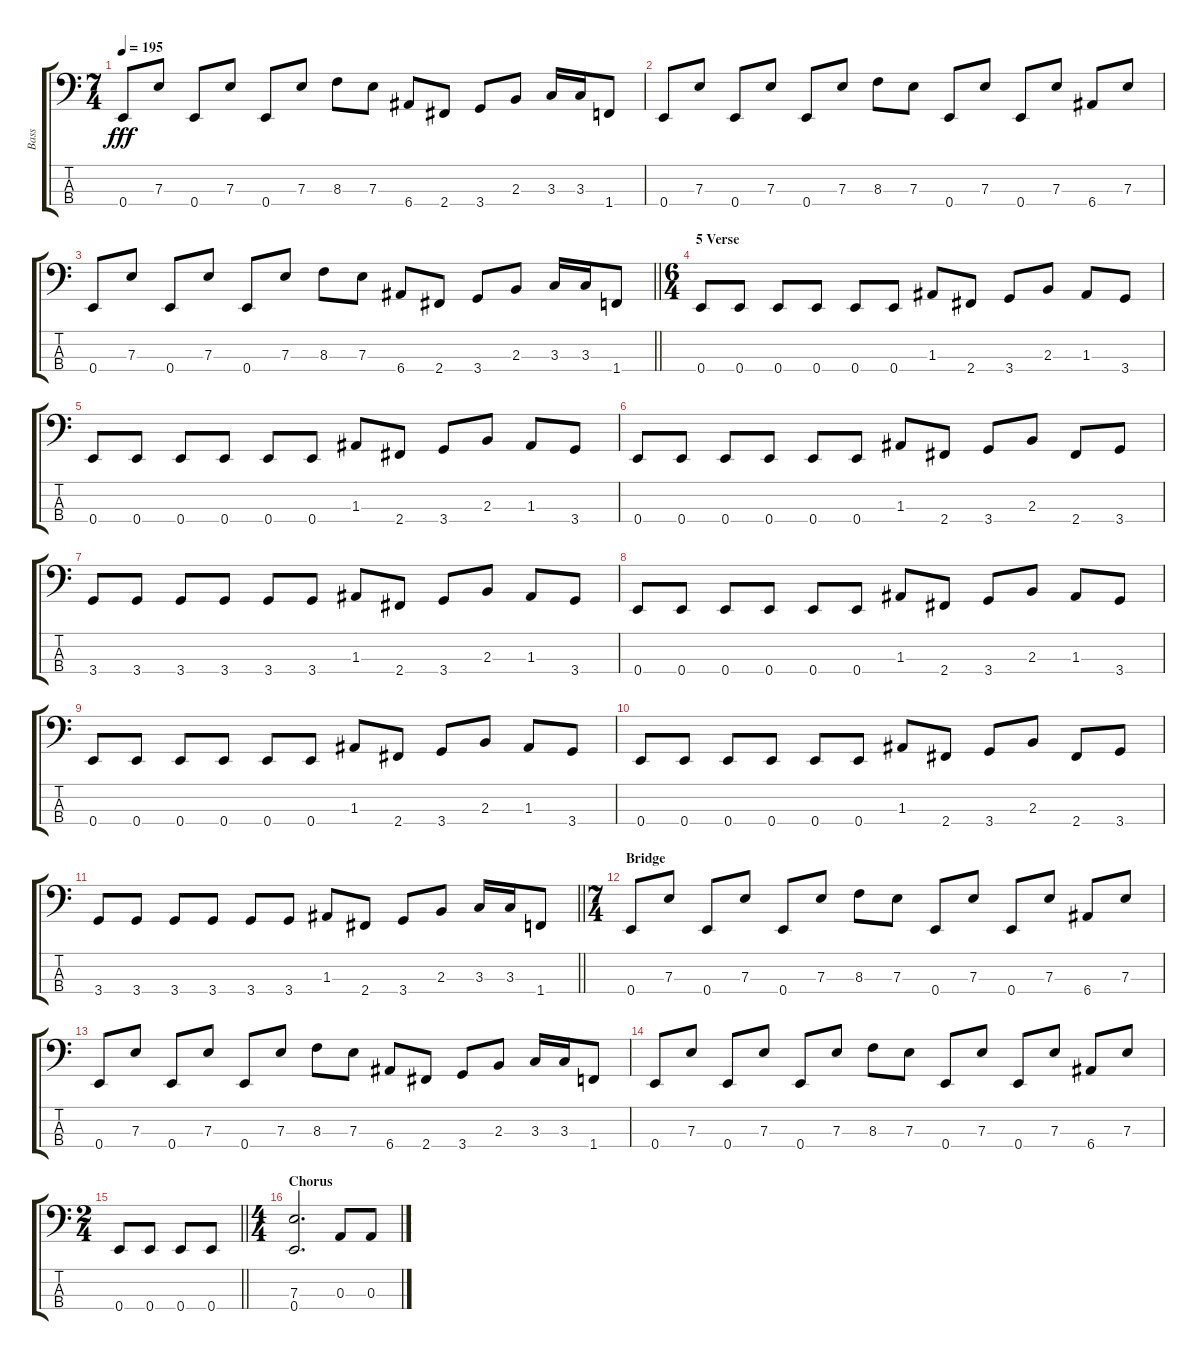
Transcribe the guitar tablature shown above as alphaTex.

\track ("Bass" "Bass") {instrument electricbasspick}
\staff {score tabs}
\tuning (G2 D2 A1 E1) {hide}
\ts (7 4)
\tempo 195
\clef f4
\ks c
0.4.8{dy fff} 7.3.8 0.4.8 7.3.8 0.4.8 7.3.8 8.3.8 7.3.8 6.4.8 2.4.8 3.4.8 2.3.8 3.3.16 3.3.16 1.4.8 |
0.4.8 7.3.8 0.4.8 7.3.8 0.4.8 7.3.8 8.3.8 7.3.8 0.4.8 7.3.8 0.4.8 7.3.8 6.4.8 7.3.8 |
\barLineRight lightlight
0.4.8 7.3.8 0.4.8 7.3.8 0.4.8 7.3.8 8.3.8 7.3.8 6.4.8 2.4.8 3.4.8 2.3.8 3.3.16 3.3.16 1.4.8 |
\ts (6 4)
\section ("" "5 Verse")
0.4.8 0.4.8 0.4.8 0.4.8 0.4.8 0.4.8 1.3.8 2.4.8 3.4.8 2.3.8 1.3.8 3.4.8 |
0.4.8 0.4.8 0.4.8 0.4.8 0.4.8 0.4.8 1.3.8 2.4.8 3.4.8 2.3.8 1.3.8 3.4.8 |
0.4.8 0.4.8 0.4.8 0.4.8 0.4.8 0.4.8 1.3.8 2.4.8 3.4.8 2.3.8 2.4.8 3.4.8 |
3.4.8 3.4.8 3.4.8 3.4.8 3.4.8 3.4.8 1.3.8 2.4.8 3.4.8 2.3.8 1.3.8 3.4.8 |
0.4.8 0.4.8 0.4.8 0.4.8 0.4.8 0.4.8 1.3.8 2.4.8 3.4.8 2.3.8 1.3.8 3.4.8 |
0.4.8 0.4.8 0.4.8 0.4.8 0.4.8 0.4.8 1.3.8 2.4.8 3.4.8 2.3.8 1.3.8 3.4.8 |
0.4.8 0.4.8 0.4.8 0.4.8 0.4.8 0.4.8 1.3.8 2.4.8 3.4.8 2.3.8 2.4.8 3.4.8 |
\barLineRight lightlight
3.4.8 3.4.8 3.4.8 3.4.8 3.4.8 3.4.8 1.3.8 2.4.8 3.4.8 2.3.8 3.3.16 3.3.16 1.4.8 |
\ts (7 4)
\section ("" "Bridge")
0.4.8 7.3.8 0.4.8 7.3.8 0.4.8 7.3.8 8.3.8 7.3.8 0.4.8 7.3.8 0.4.8 7.3.8 6.4.8 7.3.8 |
0.4.8 7.3.8 0.4.8 7.3.8 0.4.8 7.3.8 8.3.8 7.3.8 6.4.8 2.4.8 3.4.8 2.3.8 3.3.16 3.3.16 1.4.8 |
0.4.8 7.3.8 0.4.8 7.3.8 0.4.8 7.3.8 8.3.8 7.3.8 0.4.8 7.3.8 0.4.8 7.3.8 6.4.8 7.3.8 |
\ts (2 4)
\barLineRight lightlight
0.4.8 0.4.8 0.4.8 0.4.8 |
\ts (4 4)
\section ("" "Chorus")
(7.3 0.4).2{d} 0.3.8 0.3.8
